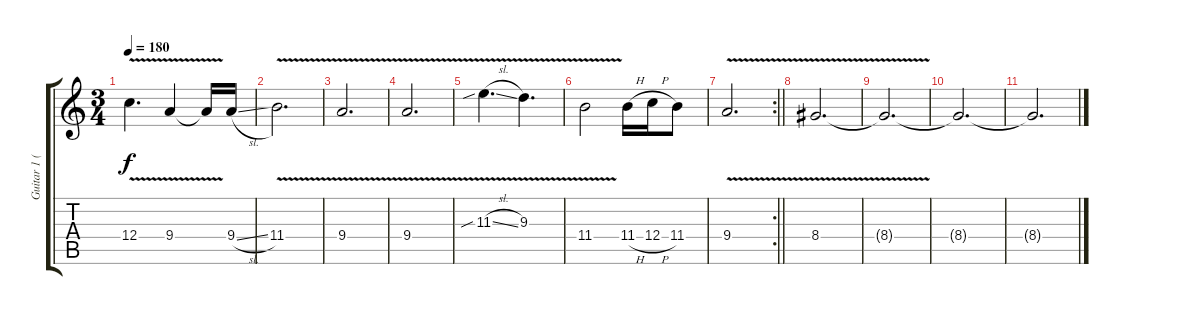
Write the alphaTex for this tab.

\track ("Guitar 1 (Left)" "Guitar 1 (") {instrument acousticguitarsteel}
\staff {score tabs}
\tuning (D4 A3 F3 C3 G2 D2) {hide}
\ts (3 4)
\tempo 180
\clef g2
\ks c
12.4{v}.4{d dy f} 9.4{v}.4 9.4{t}.16 9.4{sl}.16 |
11.4{v}.2{d} |
9.4{v}.2{d} |
9.4{v}.2{d} |
11.3{v sib sl}.4{d} 9.3{v}.4{d} |
11.4{v}.2 11.4{h}.16 12.4{h}.16 11.4.8 |
\rc 2
\barLineRight lightlight
9.4{v}.2{d} |
8.4{v}.2{d volume 7} |
8.4{t}.2{d} |
8.4{t}.2{d} |
8.4{t}.2{d}
